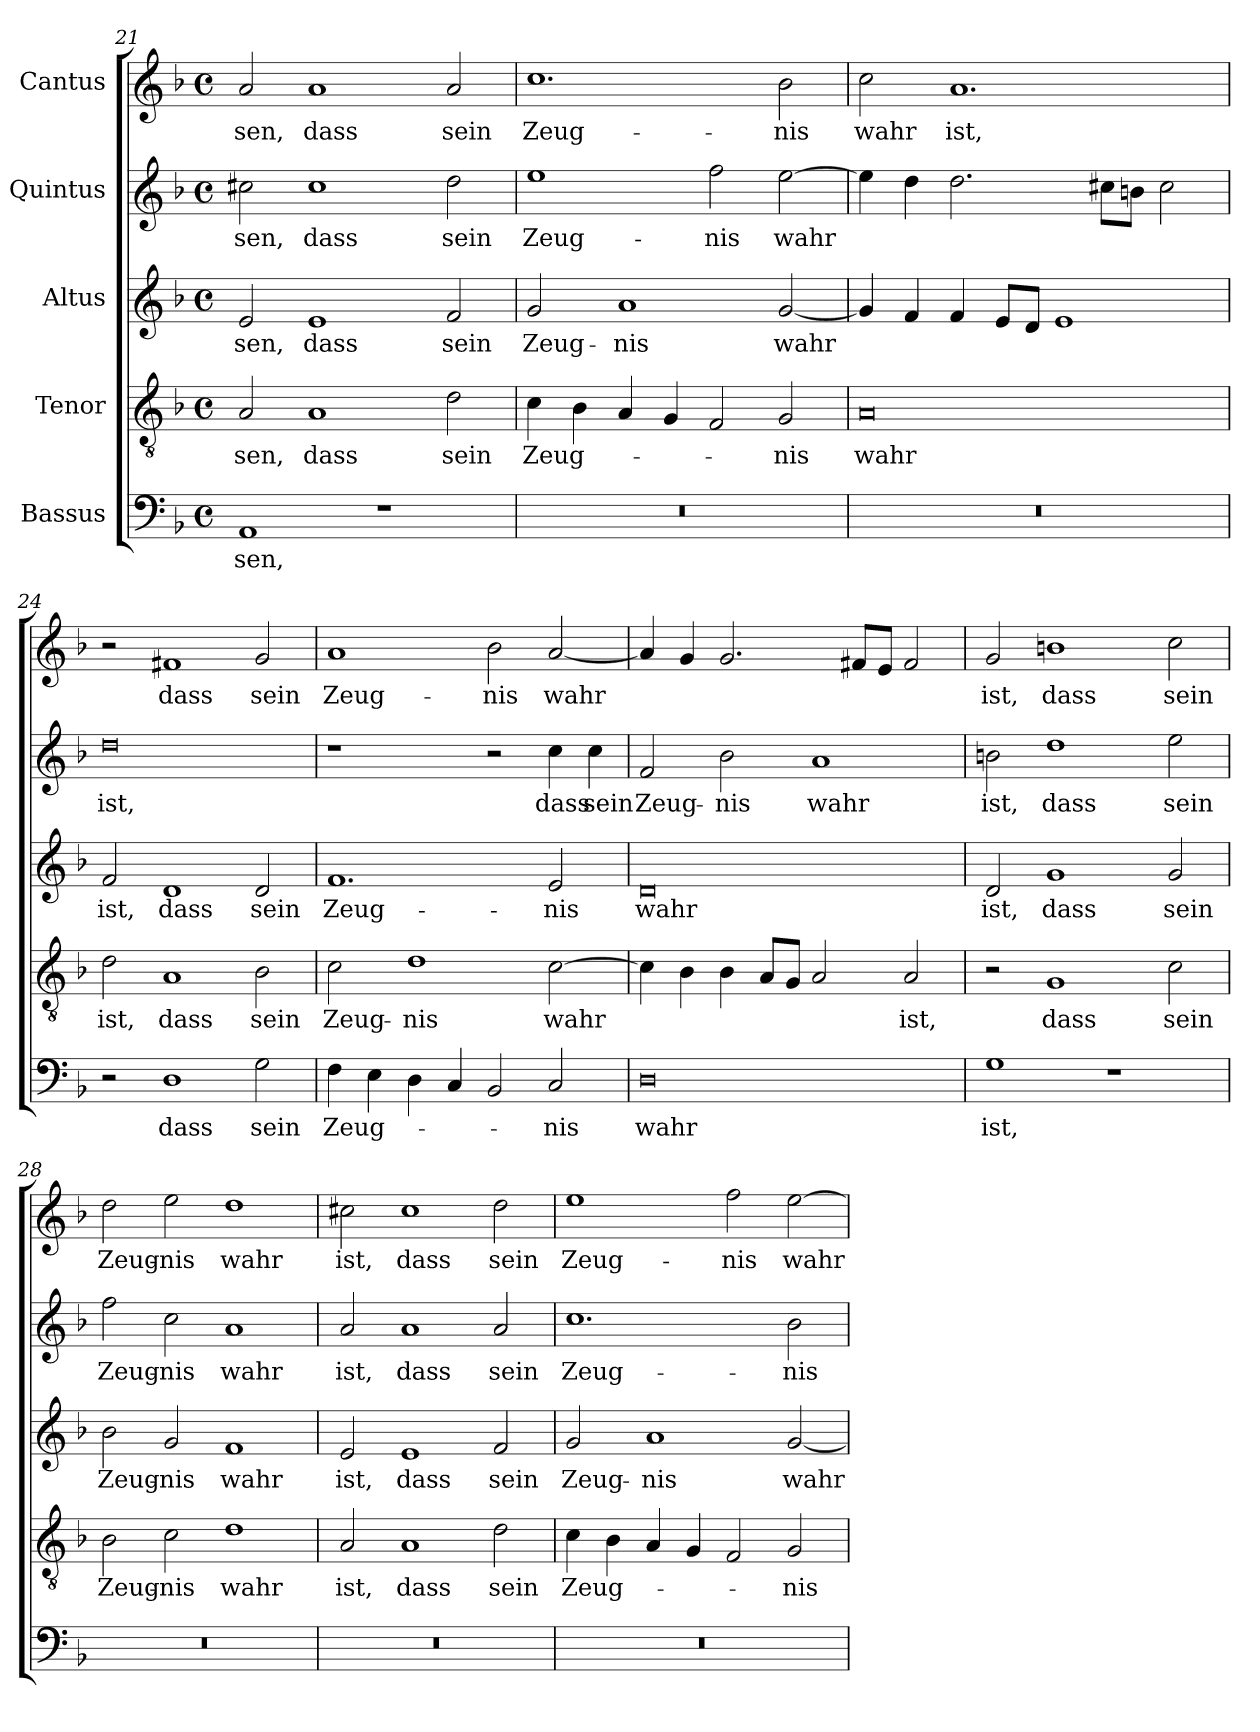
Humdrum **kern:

**kern	**text	**kern	**text	**kern	**text	**kern	**text	**kern	**text
*part5	*part5	*part4	*part4	*part3	*part3	*part2	*part2	*part1	*part1
*staff5	*staff5	*staff4	*staff4	*staff3	*staff3	*staff2	*staff2	*staff1	*staff1
*I"Bassus	*	*I"Tenor	*	*I"Altus	*	*I"Quintus	*	*I"Cantus	*
!!LO:PB:g=z
*clefF4	*	*clefGv2	*	*clefG2	*	*clefG2	*	*clefG2	*
*k[b-]	*	*k[b-]	*	*k[b-]	*	*k[b-]	*	*k[b-]	*
*M4/2	*	*M4/2	*	*M4/2	*	*M4/2	*	*M4/2	*
*met(c)	*	*met(c)	*	*met(c)	*	*met(c)	*	*met(c)	*
=21	=21	=21	=21	=21	=21	=21	=21	=21	=21
!	!LO:LY:b	!	!LO:LY:b	!	!LO:LY:b	!	!LO:LY:b	!	!LO:LY:b
1AA	sen,	2A/	sen,	2e/	sen,	2cc#X\	sen,	2a/	sen,
!	!	!	!LO:LY:b	!	!LO:LY:b	!	!LO:LY:b	!	!LO:LY:b
.	.	1A	dass	1e	dass	1cc#	dass	1a	dass
1r	.	.	.	.	.	.	.	.	.
!	!	!	!LO:LY:b	!	!LO:LY:b	!	!LO:LY:b	!	!LO:LY:b
.	.	2d\	sein	2f/	sein	2dd\	sein	2a/	sein
=22	=22	=22	=22	=22	=22	=22	=22	=22	=22
!	!	!	!LO:LY:b	!	!LO:LY:b	!	!LO:LY:b	!	!LO:LY:b
0r	.	4c\	Zeug-	2g/	Zeug-	1ee	Zeug-	1.cc	Zeug-
.	.	4B-\	.	.	.	.	.	.	.
!	!	!	!	!	!LO:LY:b	!	!	!	!
.	.	4A/	.	1a	-nis	.	.	.	.
.	.	4G/	.	.	.	.	.	.	.
!	!	!	!	!	!	!	!LO:LY:b	!	!
.	.	2F/	.	.	.	2ff\	-nis	.	.
!	!	!	!LO:LY:b	!	!LO:LY:b	!	!LO:LY:b	!	!LO:LY:b
.	.	2G/	-nis	[2g/	wahr	[2ee\	wahr	2b-\	-nis
=23	=23	=23	=23	=23	=23	=23	=23	=23	=23
!	!	!	!LO:LY:b	!	!	!	!	!	!LO:LY:b
0r	.	0A	wahr	4g/]	.	4ee\]	.	2cc\	wahr
.	.	.	.	4f/	.	4dd\	.	.	.
!	!	!	!	!	!	!	!	!	!LO:LY:b
.	.	.	.	4f/	.	2.dd\	.	1.a	ist,
.	.	.	.	8e/L	.	.	.	.	.
.	.	.	.	8d/J	.	.	.	.	.
.	.	.	.	1e	.	.	.	.	.
.	.	.	.	.	.	8cc#X\L	.	.	.
.	.	.	.	.	.	8bn\J	.	.	.
.	.	.	.	.	.	2cc#\	.	.	.
=24	=24	=24	=24	=24	=24	=24	=24	=24	=24
!	!	!	!LO:LY:b	!	!LO:LY:b	!	!LO:LY:b	!	!
2r	.	2d\	ist,	2f/	ist,	0dd	ist,	2r	.
!	!LO:LY:b	!	!LO:LY:b	!	!LO:LY:b	!	!	!	!LO:LY:b
1D	dass	1A	dass	1d	dass	.	.	1f#X	dass
!	!LO:LY:b	!	!LO:LY:b	!	!LO:LY:b	!	!	!	!LO:LY:b
2G\	sein	2B-\	sein	2d/	sein	.	.	2g/	sein
=25	=25	=25	=25	=25	=25	=25	=25	=25	=25
!	!LO:LY:b	!	!LO:LY:b	!	!LO:LY:b	!	!	!	!LO:LY:b
4F\	Zeug-	2c\	Zeug-	1.f	Zeug-	1r	.	1a	Zeug-
4E\	.	.	.	.	.	.	.	.	.
!	!	!	!LO:LY:b	!	!	!	!	!	!
4D\	.	1d	-nis	.	.	.	.	.	.
4C/	.	.	.	.	.	.	.	.	.
!	!	!	!	!	!	!	!	!	!LO:LY:b
2BB-/	.	.	.	.	.	2r	.	2b-\	-nis
!	!LO:LY:b	!	!LO:LY:b	!	!LO:LY:b	!	!LO:LY:b	!	!LO:LY:b
2C/	-nis	[2c\	wahr	2e/	-nis	4cc\	dass	[2a/	wahr
!	!	!	!	!	!	!	!LO:LY:b	!	!
.	.	.	.	.	.	4cc\	sein	.	.
!!LO:LB:g=z
=26	=26	=26	=26	=26	=26	=26	=26	=26	=26
!	!LO:LY:b	!	!	!	!LO:LY:b	!	!LO:LY:b	!	!
0D	wahr	4c\]	.	0d	wahr	2f/	Zeug-	4a/]	.
.	.	4B-\	.	.	.	.	.	4g/	.
!	!	!	!	!	!	!	!LO:LY:b	!	!
.	.	4B-\	.	.	.	2b-\	-nis	2.g/	.
.	.	8A/L	.	.	.	.	.	.	.
.	.	8G/J	.	.	.	.	.	.	.
!	!	!	!	!	!	!	!LO:LY:b	!	!
.	.	2A/	.	.	.	1a	wahr	.	.
.	.	.	.	.	.	.	.	8f#X/L	.
.	.	.	.	.	.	.	.	8e/J	.
!	!	!	!LO:LY:b	!	!	!	!	!	!
.	.	2A/	ist,	.	.	.	.	2f#/	.
=27	=27	=27	=27	=27	=27	=27	=27	=27	=27
!	!LO:LY:b	!	!	!	!LO:LY:b	!	!LO:LY:b	!	!LO:LY:b
1G	ist,	2r	.	2d/	ist,	2bn\	ist,	2g/	ist,
!	!	!	!LO:LY:b	!	!LO:LY:b	!	!LO:LY:b	!	!LO:LY:b
.	.	1G	dass	1g	dass	1dd	dass	1bn	dass
1r	.	.	.	.	.	.	.	.	.
!	!	!	!LO:LY:b	!	!LO:LY:b	!	!LO:LY:b	!	!LO:LY:b
.	.	2c\	sein	2g/	sein	2ee\	sein	2cc\	sein
=28	=28	=28	=28	=28	=28	=28	=28	=28	=28
!	!	!	!LO:LY:b	!	!LO:LY:b	!	!LO:LY:b	!	!LO:LY:b
0r	.	2B-\	Zeug-	2b-\	Zeug-	2ff\	Zeug-	2dd\	Zeug-
!	!	!	!LO:LY:b	!	!LO:LY:b	!	!LO:LY:b	!	!LO:LY:b
.	.	2c\	-nis	2g/	-nis	2cc\	-nis	2ee\	-nis
!	!	!	!LO:LY:b	!	!LO:LY:b	!	!LO:LY:b	!	!LO:LY:b
.	.	1d	wahr	1f	wahr	1a	wahr	1dd	wahr
=29	=29	=29	=29	=29	=29	=29	=29	=29	=29
!	!	!	!LO:LY:b	!	!LO:LY:b	!	!LO:LY:b	!	!LO:LY:b
0r	.	2A/	ist,	2e/	ist,	2a/	ist,	2cc#X\	ist,
!	!	!	!LO:LY:b	!	!LO:LY:b	!	!LO:LY:b	!	!LO:LY:b
.	.	1A	dass	1e	dass	1a	dass	1cc#	dass
!	!	!	!LO:LY:b	!	!LO:LY:b	!	!LO:LY:b	!	!LO:LY:b
.	.	2d\	sein	2f/	sein	2a/	sein	2dd\	sein
=30	=30	=30	=30	=30	=30	=30	=30	=30	=30
!	!	!	!LO:LY:b	!	!LO:LY:b	!	!LO:LY:b	!	!LO:LY:b
0r	.	4c\	Zeug-	2g/	Zeug-	1.cc	Zeug-	1ee	Zeug-
.	.	4B-\	.	.	.	.	.	.	.
!	!	!	!	!	!LO:LY:b	!	!	!	!
.	.	4A/	.	1a	-nis	.	.	.	.
.	.	4G/	.	.	.	.	.	.	.
!	!	!	!	!	!	!	!	!	!LO:LY:b
.	.	2F/	.	.	.	.	.	2ff\	-nis
!	!	!	!LO:LY:b	!	!LO:LY:b	!	!LO:LY:b	!	!LO:LY:b
.	.	2G/	-nis	[2g/	wahr	2b-\	-nis	[2ee\	wahr
=	=	=	=	=	=	=	=	=	=
*-	*-	*-	*-	*-	*-	*-	*-	*-	*-
